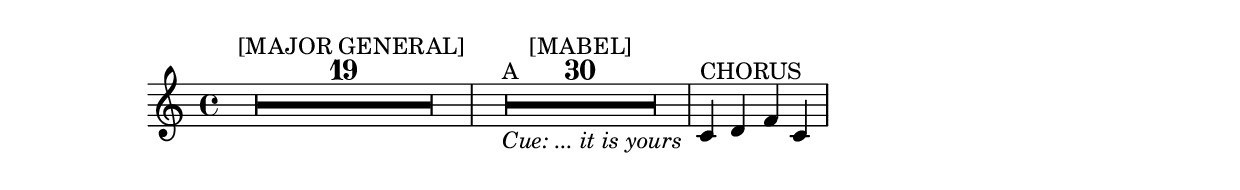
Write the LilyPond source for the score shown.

%% Do not edit this file; it is auto-generated from input/new
%% This file is in the public domain.
\version "2.13.0"

\header {
texidoces = "
Los elementos de marcado aplicados a un silencio multicompás se
centran encima o debajo de éste.  Los elementos de marcado extensos
que se adjuntan a silencios multicompás no producen la expansión del
compás.  Para expandir un silencio multicompás de forma que quepa todo
el marcado, utilice un silencio de separación con un marcado aplicado
antes del silencio multicompás.

Observe que el silencio separador produce la inserción de un compás.
El texto aplicado a un siencio sparador de esta forma se alinea por la
izquierda a la posición en que la nota estaría situada dentro del
compás, pero si la longitud del compás está determinada por la
longitud del texto, éste aparecerá centrado.

"

doctitlees = "Marcado de silencios multicompás"

%% Translation of GIT committish :<0364058d18eb91836302a567c18289209d6e9706>
  texidocde = "Textbeschriftungen, die an Mehrtaktpausen gehängt wird,
wird über oder unter der Pause zentriert.  Lange Beschriftungen
lassen den Takt nicht breiter werden.  Um eine Mehrtaktpause einer
Beschriftung anzupassen, muss eine unsichtbare Pause mit der
Beschriftung direkt vor der Mehrtkatpause eingesetzt werden.

Man sollte beachten, dass unsichtbare Pausen automatische Taktstriche
nach sich ziehen.  Text, der an eine unsichtbare Pause gehänt wird,
ist links ausgerichtet an der Position, wo die Pause erscheinen
würde.  Wenn aber die Länge des Taktes durch die Länge des Textes
bestimmt wird, sieht es so aus, als ob der Text zentriert gesetzt
ist."

  doctitlede = "Textbeschriftung und Mehrtaktpausen"

  lsrtags = "rhythms, text"
  texidoc = "Markups attached to a multi-measure rest will be
centered above or below it.  Long markups attached to multi-measure
rests do not cause the measure to expand.  To expand a multi-measure
rest to fit the markup, use a spacer rest with an attached markup
before the multi-measure rest.

Note that the spacer rest causes a bar line to be inserted.  Text attached
to a spacer rest in this way is left-aligned to the position where
the note would be placed in the measure, but if the measure length is
determined by the length of the text, the text will appear to be
centered."
  doctitle = "Multi-measure rest markup"
} % begin verbatim


\relative c' {
  \compressFullBarRests
  \textLengthOn
  s1*0^\markup { [MAJOR GENERAL] }
  R1*19
  s1*0_\markup { \italic { Cue: ... it is yours } }
  s1*0^\markup { A }
  R1*30^\markup { [MABEL] }
  \textLengthOff
  c4^\markup { CHORUS } d f c
}
